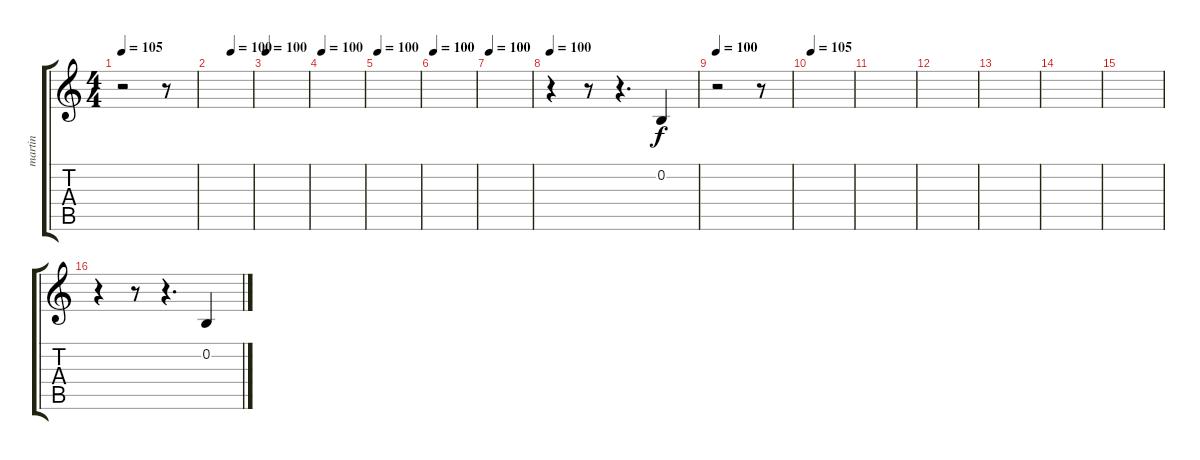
\track ("martin" "martin") {instrument panflute}
\staff {score tabs}
\tuning (E4 B3 G3 D3 A2 E2) {hide}
\ts (4 4)
\tempo 105
\tempo 100
\tempo 105
\clef g2
\ks c
r.2{dy f instrument panflute} r.8 |
\tempo (100 0.5)
|
\tempo 100
|
\tempo 100
|
\tempo 100
|
\tempo 100
|
\tempo 100
|
\tempo 100
r.4 r.8 r.4{d} 0.2.4 |
\tempo 100
r.2 r.8 |
\tempo 105
|
|
|
|
|
|
r.4 r.8 r.4{d} 0.2.4
